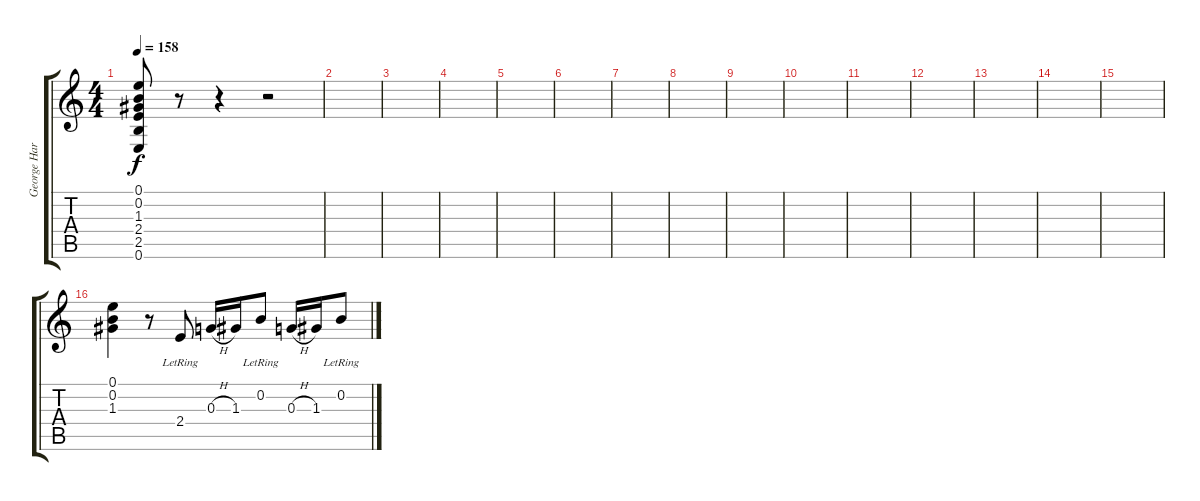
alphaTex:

\track ("George Harrison" "George Har") {instrument electricguitarjazz}
\staff {score tabs}
\tuning (E4 B3 G3 D3 A2 E2) {hide}
\ts (4 4)
\tempo 158
\clef g2
\ks c
(0.1 0.2 1.3 2.4 2.5 0.6).8{dy f} r.8 r.4 r.2 |
|
|
|
|
|
|
|
|
|
|
|
|
|
|
(0.1 0.2 1.3).4 r.8 2.4{lr}.8 0.3{h}.16 1.3.16 0.2{lr}.8 0.3{h}.16 1.3.16 0.2{lr}.8
